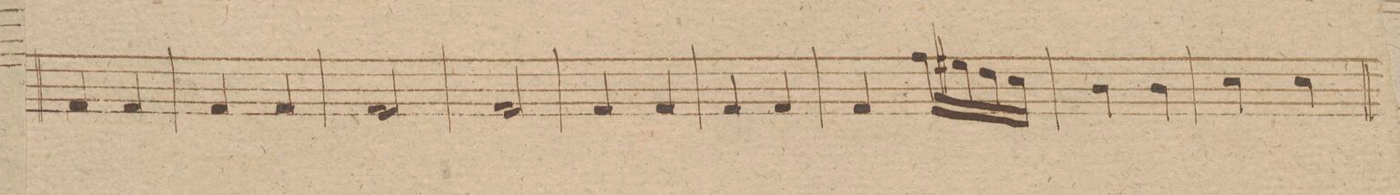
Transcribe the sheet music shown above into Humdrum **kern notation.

**kern	**dynam
*I"Viola.	*
*clefC3	*
*k[f#]	*
*M2/4	*
4G/	.
4G/	.
=105	=105
4G/	.
4G/	.
=106	=106
2G/	.
=107	=107
2G/	.
=108	=108
4G/	.
4G/	.
=109	=109
4G/	.
4G/	.
=110	=110
4G/	.
16g\LL	.
16f#X\	.
16e\	.
16d\JJ	.
=111	=111
4c\	.
4c\	.
=112	=112
4d\	.
4d\	.
=113	=113
*-	*-
